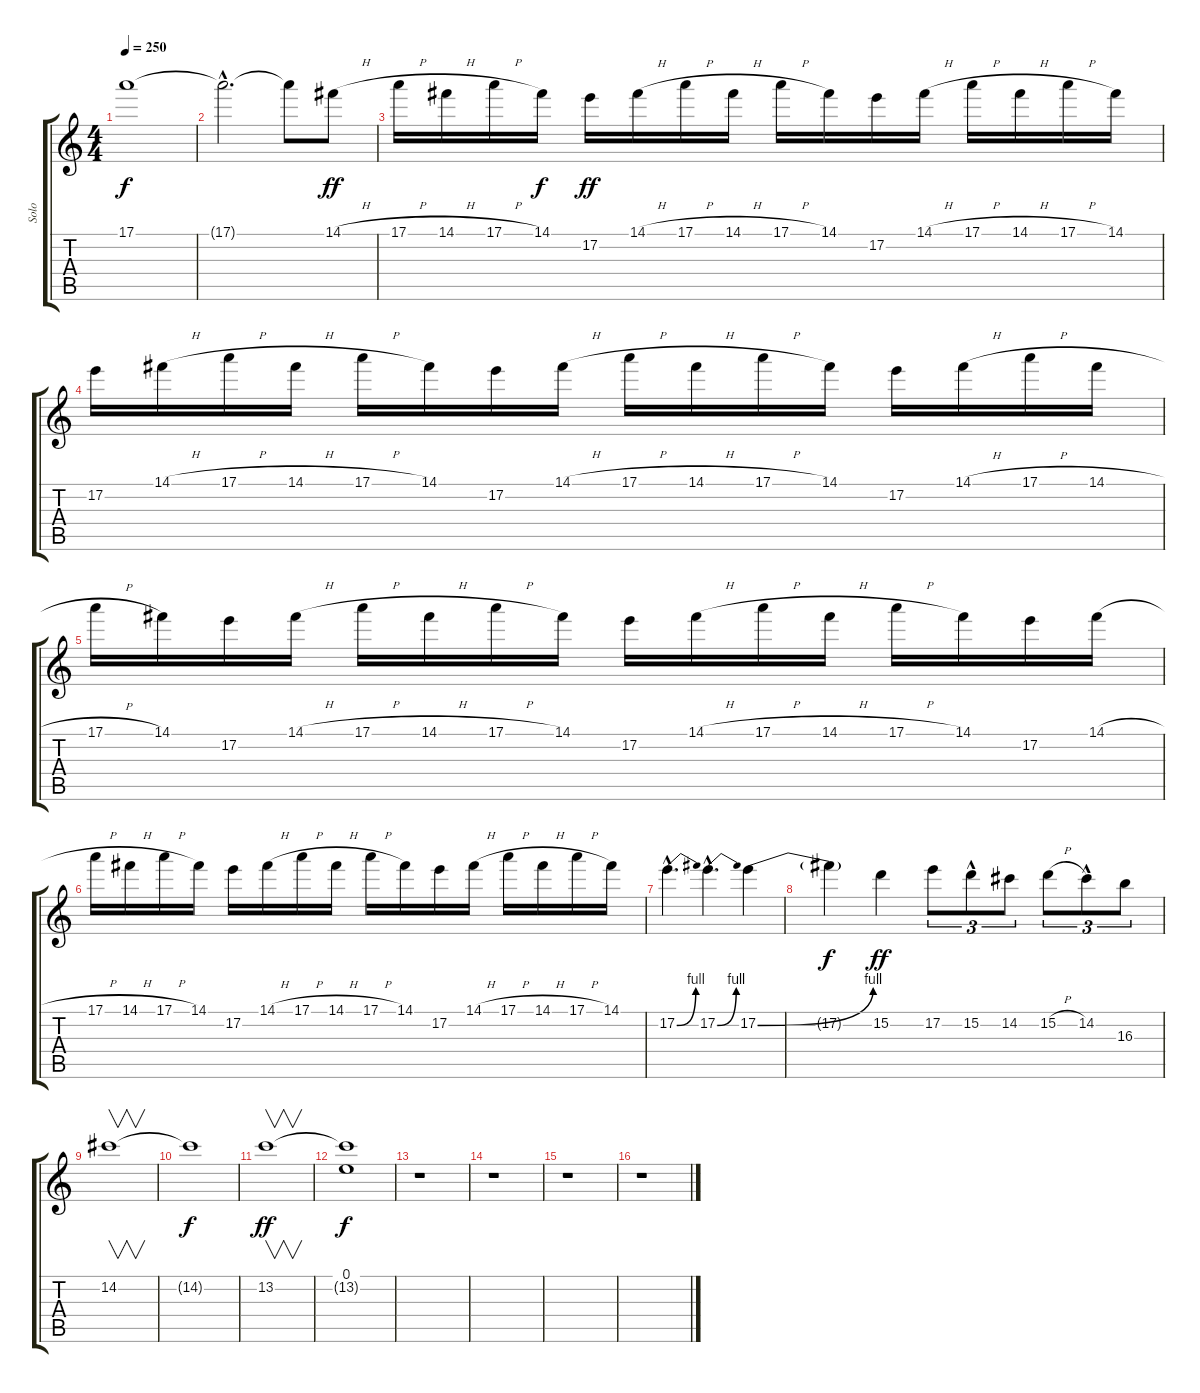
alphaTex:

\track ("Solo" "Solo") {instrument distortionguitar}
\staff {score tabs}
\tuning (E4 B3 G3 D3 A2 E2) {hide}
\ts (4 4)
\tempo 250
\clef g2
\ks c
17.1{t}.1{dy f} |
17.1{hac t}.2{d} 17.1{t}.8 14.1{h}.8{dy ff} |
17.1{h}.16 14.1{h}.16 17.1{h}.16 14.1.16{dy f} 17.2.16{dy ff} 14.1{h}.16 17.1{h}.16 14.1{h}.16 17.1{h}.16 14.1.16 17.2.16 14.1{h}.16 17.1{h}.16 14.1{h}.16 17.1{h}.16 14.1.16 |
17.2.16 14.1{h}.16 17.1{h}.16 14.1{h}.16 17.1{h}.16 14.1.16 17.2.16 14.1{h}.16 17.1{h}.16 14.1{h}.16 17.1{h}.16 14.1.16 17.2.16 14.1{h}.16 17.1{h}.16 14.1{h}.16 |
17.1{h}.16 14.1.16 17.2.16 14.1{h}.16 17.1{h}.16 14.1{h}.16 17.1{h}.16 14.1.16 17.2.16 14.1{h}.16 17.1{h}.16 14.1{h}.16 17.1{h}.16 14.1.16 17.2.16 14.1{h}.16 |
17.1{h}.16 14.1{h}.16 17.1{h}.16 14.1.16 17.2.16 14.1{h}.16 17.1{h}.16 14.1{h}.16 17.1{h}.16 14.1.16 17.2.16 14.1{h}.16 17.1{h}.16 14.1{h}.16 17.1{h}.16 14.1.16 |
17.2{be (bend 0 0 60 4) hac}.4{d} 17.2{be (bend 0 0 60 4) hac}.4{d} 17.2{be (bend 0 0 60 4)}.4 |
17.2{t}.4{dy f} 15.2.4{dy ff} 17.2.8{tu (3 2)} 15.2{hac}.8{tu (3 2)} 14.2.8{tu (3 2)} 15.2{h}.8{tu (3 2)} 14.2{hac}.8{tu (3 2)} 16.3.8{tu (3 2)} |
14.2.1{v} |
14.2{t}.1{dy f} |
13.2.1{v dy ff} |
(0.1 13.2{t}).1{dy f} |
r.1 |
r.1 |
r.1 |
r.1
